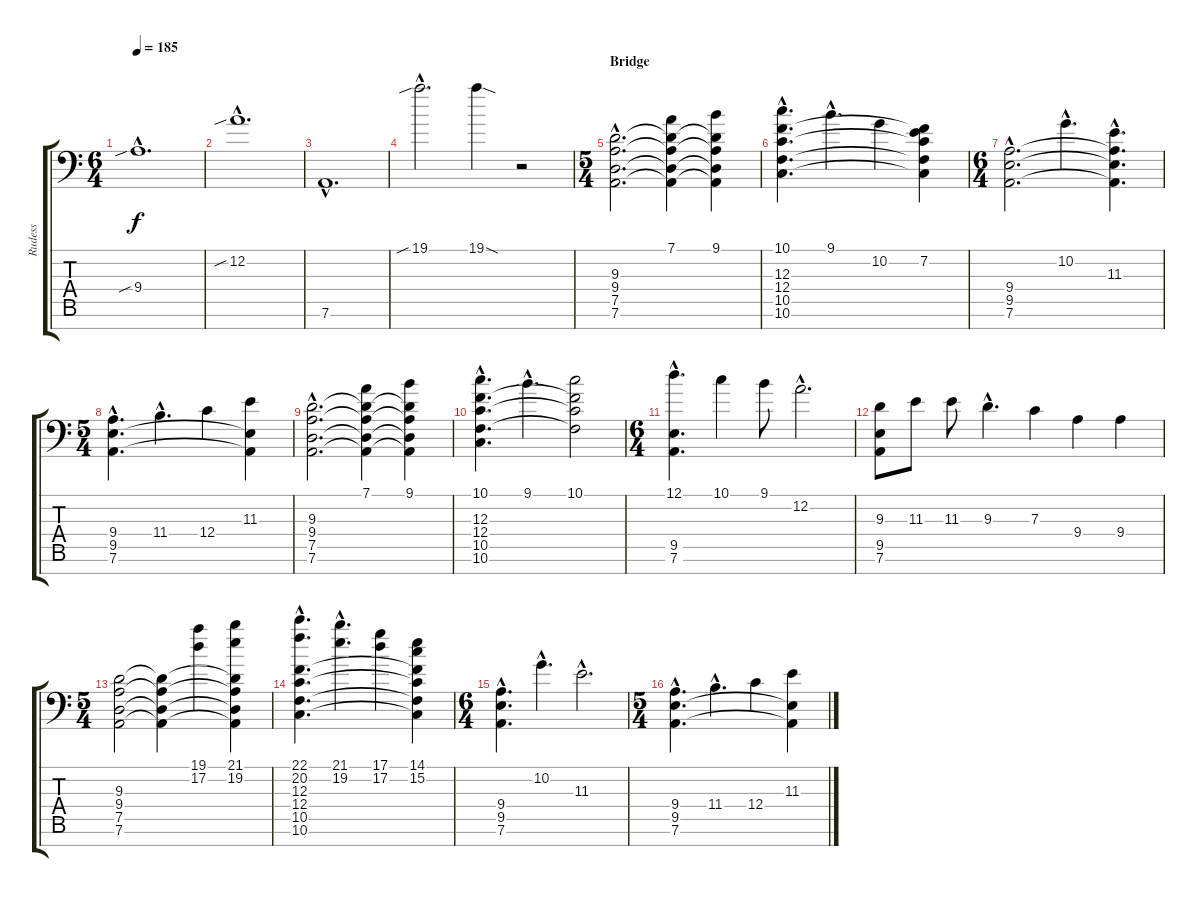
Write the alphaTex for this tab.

\track ("Rudess" "Rudess") {instrument lead1square}
\staff {score tabs}
\tuning (D4 A3 F3 C3 G2 D2 C-1) {hide}
\ts (6 4)
\tempo 185
\clef f4
\ks c
9.4{sib hac}.1{d dy f} |
12.2{sib hac}.1{d} |
7.6{hac}.1{d} |
19.1{sib hac}.2{d} 19.1{sod}.4 r.2 |
\ts (5 4)
\section ("" "Bridge")
(9.3{hac} 9.4{hac} 7.5{hac} 7.6{hac}).2{d instrument brightacousticpiano} (7.1 9.3{t} 9.4{t} 7.5{t} 7.6{t}).4 (9.1 9.3{t} 9.4{t} 7.5{t} 7.6{t}).4 |
(10.1{hac} 12.3{hac} 12.4{hac} 10.5{hac} 10.6{hac}).4{d} 9.1{hac}.4{d} 10.2.4 (7.2 12.3{t} 12.4{t} 10.5{t} 10.6{t}).4 |
\ts (6 4)
(9.4{hac} 9.5{hac} 7.6{hac}).2{d} 10.2{hac}.4{d} (11.3{hac} 9.4{hac t} 9.5{hac t} 7.6{hac t}).4{d} |
\ts (5 4)
(9.4{hac} 9.5{hac} 7.6{hac}).4{d instrument brightacousticpiano} 11.4{hac}.4{d} 12.4.4 (11.3 9.5{t} 7.6{t}).4 |
(9.3{hac} 9.4{hac} 7.5{hac} 7.6{hac}).2{d instrument brightacousticpiano} (7.1 9.3{t} 9.4{t} 7.5{t} 7.6{t}).4 (9.1 9.3{t} 9.4{t} 7.5{t} 7.6{t}).4 |
(10.1{hac} 12.3{hac} 12.4{hac} 10.5{hac} 10.6{hac}).4{d} 9.1{hac}.4{d} (10.1 12.3{t} 12.4{t} 10.5{t}).2 |
\ts (6 4)
(12.1{hac} 9.5{hac} 7.6{hac}).4{d} 10.1.4 9.1.8 12.2{hac}.2{d} |
(9.3 9.5 7.6).8{instrument brightacousticpiano} 11.3.8 11.3.8 9.3{hac}.4{d} 7.3.4 9.4.4 9.4.4 |
\ts (5 4)
(9.3 9.4 7.5 7.6).2{instrument brightacousticpiano} (9.3{t} 9.4{t} 7.5{t} 7.6{t}).4 (19.1 17.2).4 (21.1 19.2 9.3{t} 9.4{t} 7.5{t} 7.6{t}).4 |
(22.1{hac} 20.2{hac} 12.3{hac} 12.4{hac} 10.5{hac} 10.6{hac}).4{d} (21.1{hac} 19.2{hac}).4{d} (17.1 17.2).4 (14.1 15.2 12.3{t} 12.4{t} 10.5{t} 10.6{t}).4 |
\ts (6 4)
(9.4{hac} 9.5{hac} 7.6{hac}).4{d instrument brightacousticpiano} 10.2{hac}.4{d} 11.3{hac}.2{d} |
\ts (5 4)
(9.4{hac} 9.5{hac} 7.6{hac}).4{d instrument brightacousticpiano} 11.4{hac}.4{d} 12.4.4 (11.3 9.5{t} 7.6{t}).4
